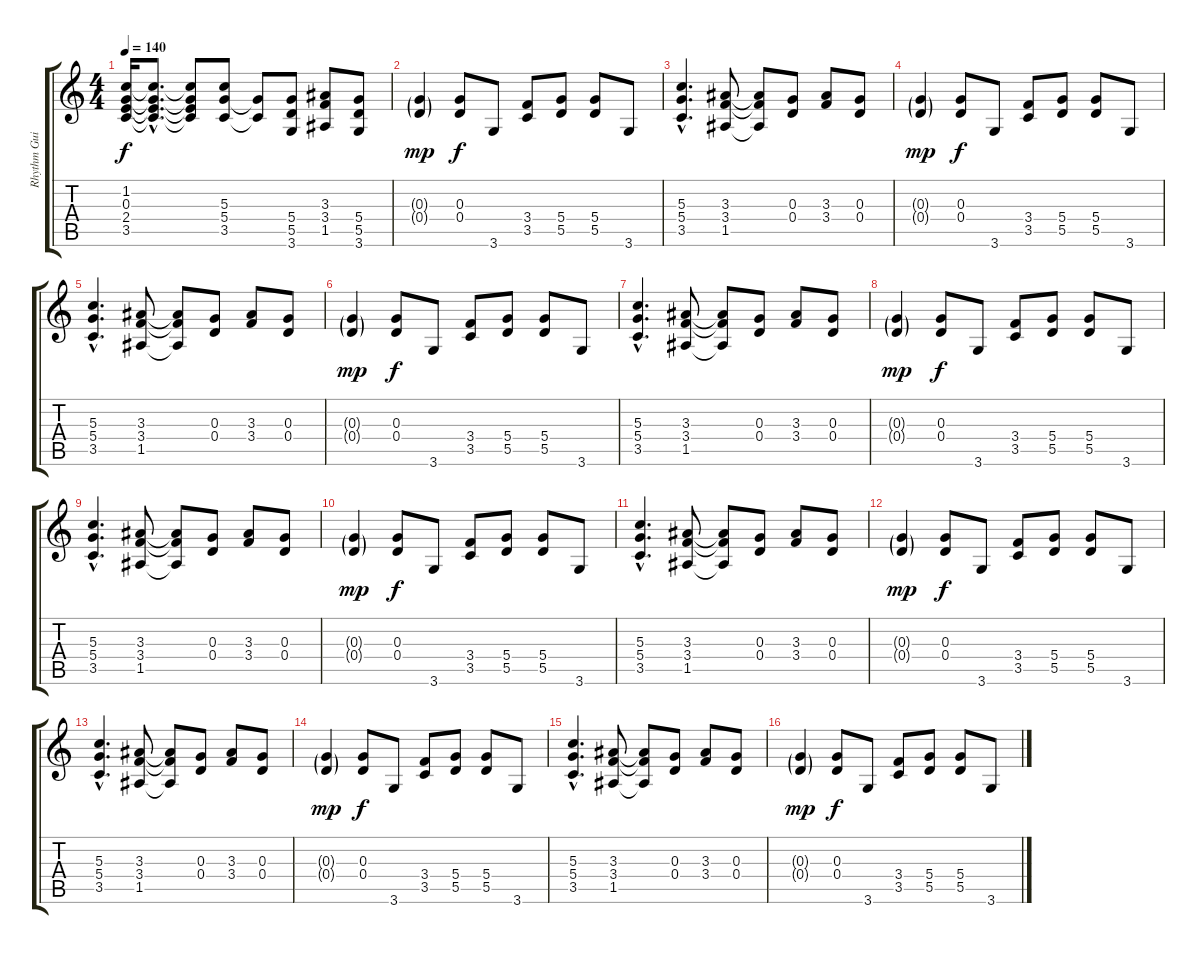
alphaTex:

\track ("Rhythm Guitar: Izzy" "Rhythm Gui") {instrument overdrivenguitar}
\staff {score tabs}
\tuning (E4 B3 G3 D3 A2 E2) {hide}
\ts (4 4)
\tempo 140
\clef g2
\ks c
(1.2 0.3 2.4 3.5).16{dy f} (1.2{hac t} 0.3{hac t} 2.4{hac t} 3.5{hac t}).8{d} (1.2{t} 0.3{t} 2.4{t} 3.5{t}).8 (5.3 5.4 3.5).8 (5.4{t} 3.5{t}).8 (5.4 5.5 3.6).8 (3.3 3.4 1.5).8 (5.4 5.5 3.6).8 |
(0.3{g} 0.4{g}).4{dy mp} (0.3 0.4).8{dy f} 3.6.8 (3.4 3.5).8 (5.4 5.5).8 (5.4 5.5).8 3.6.8 |
(5.3{hac} 5.4{hac} 3.5{hac}).4{d} (3.3 3.4 1.5).8 (3.3{t} 3.4{t} 1.5{t}).8 (0.3 0.4).8 (3.3 3.4).8 (0.3 0.4).8 |
(0.3{g} 0.4{g}).4{dy mp} (0.3 0.4).8{dy f} 3.6.8 (3.4 3.5).8 (5.4 5.5).8 (5.4 5.5).8 3.6.8 |
(5.3{hac} 5.4{hac} 3.5{hac}).4{d} (3.3 3.4 1.5).8 (3.3{t} 3.4{t} 1.5{t}).8 (0.3 0.4).8 (3.3 3.4).8 (0.3 0.4).8 |
(0.3{g} 0.4{g}).4{dy mp} (0.3 0.4).8{dy f} 3.6.8 (3.4 3.5).8 (5.4 5.5).8 (5.4 5.5).8 3.6.8 |
(5.3{hac} 5.4{hac} 3.5{hac}).4{d} (3.3 3.4 1.5).8 (3.3{t} 3.4{t} 1.5{t}).8 (0.3 0.4).8 (3.3 3.4).8 (0.3 0.4).8 |
(0.3{g} 0.4{g}).4{dy mp} (0.3 0.4).8{dy f} 3.6.8 (3.4 3.5).8 (5.4 5.5).8 (5.4 5.5).8 3.6.8 |
(5.3{hac} 5.4{hac} 3.5{hac}).4{d} (3.3 3.4 1.5).8 (3.3{t} 3.4{t} 1.5{t}).8 (0.3 0.4).8 (3.3 3.4).8 (0.3 0.4).8 |
(0.3{g} 0.4{g}).4{dy mp} (0.3 0.4).8{dy f} 3.6.8 (3.4 3.5).8 (5.4 5.5).8 (5.4 5.5).8 3.6.8 |
(5.3{hac} 5.4{hac} 3.5{hac}).4{d} (3.3 3.4 1.5).8 (3.3{t} 3.4{t} 1.5{t}).8 (0.3 0.4).8 (3.3 3.4).8 (0.3 0.4).8 |
(0.3{g} 0.4{g}).4{dy mp} (0.3 0.4).8{dy f} 3.6.8 (3.4 3.5).8 (5.4 5.5).8 (5.4 5.5).8 3.6.8 |
(5.3{hac} 5.4{hac} 3.5{hac}).4{d} (3.3 3.4 1.5).8 (3.3{t} 3.4{t} 1.5{t}).8 (0.3 0.4).8 (3.3 3.4).8 (0.3 0.4).8 |
(0.3{g} 0.4{g}).4{dy mp} (0.3 0.4).8{dy f} 3.6.8 (3.4 3.5).8 (5.4 5.5).8 (5.4 5.5).8 3.6.8 |
(5.3{hac} 5.4{hac} 3.5{hac}).4{d} (3.3 3.4 1.5).8 (3.3{t} 3.4{t} 1.5{t}).8 (0.3 0.4).8 (3.3 3.4).8 (0.3 0.4).8 |
(0.3{g} 0.4{g}).4{dy mp} (0.3 0.4).8{dy f} 3.6.8 (3.4 3.5).8 (5.4 5.5).8 (5.4 5.5).8 3.6.8
